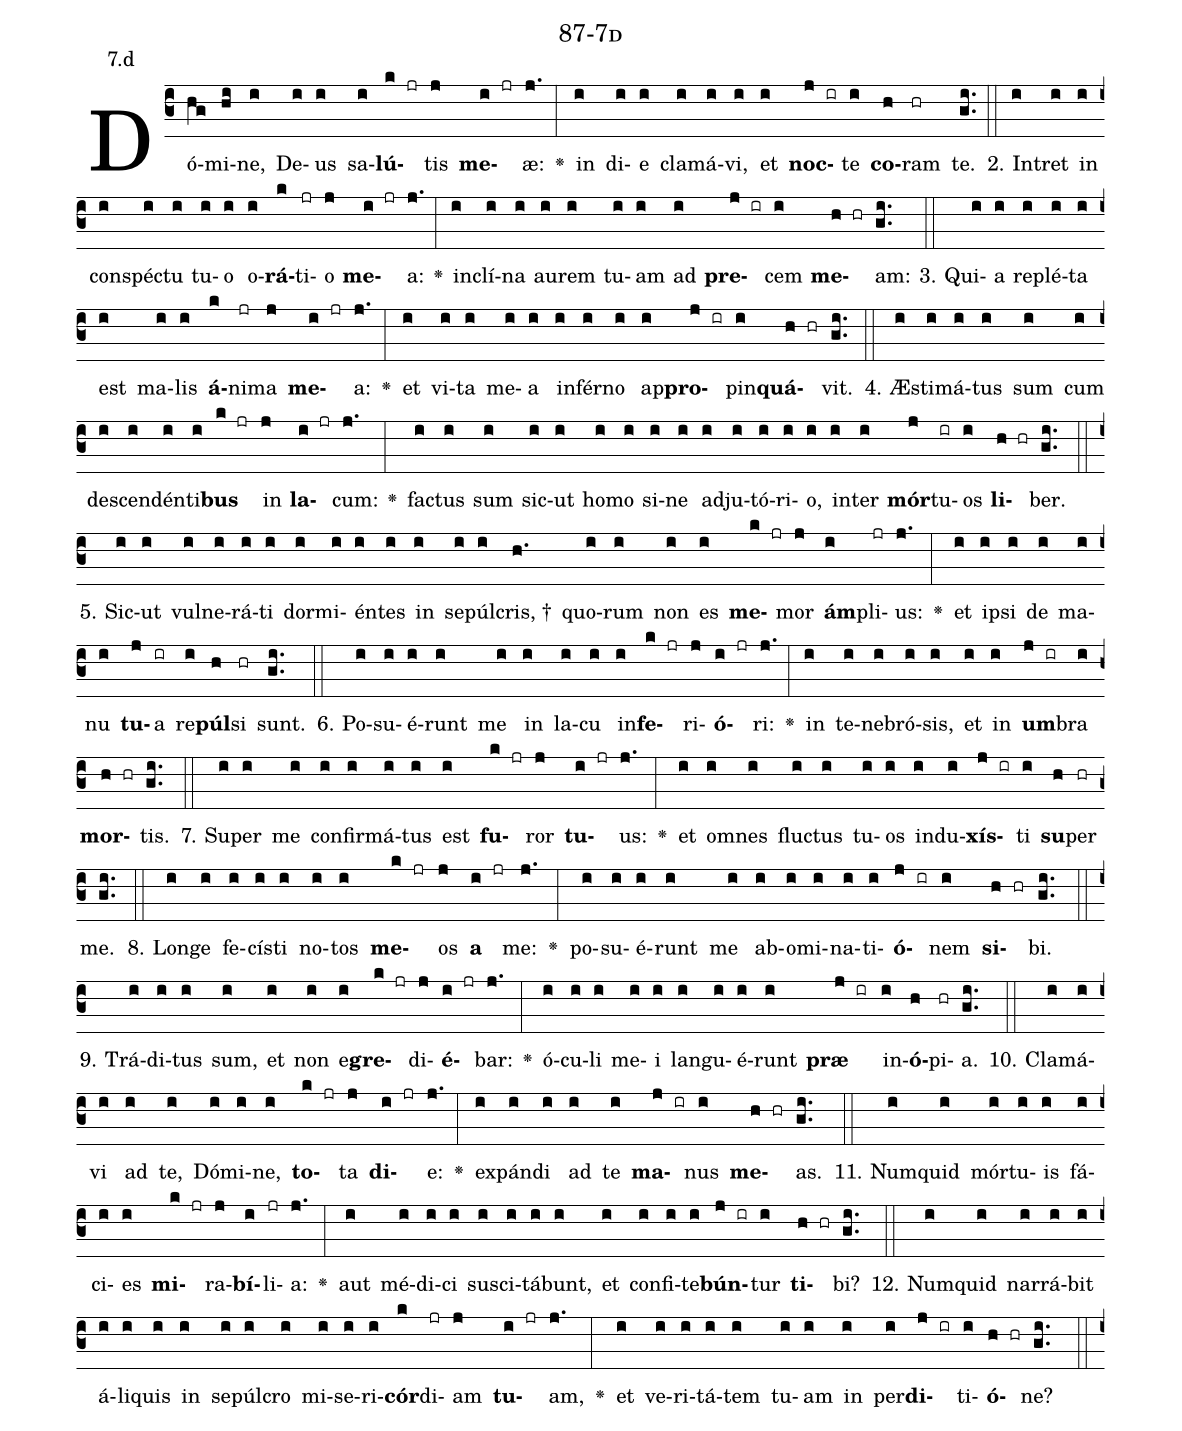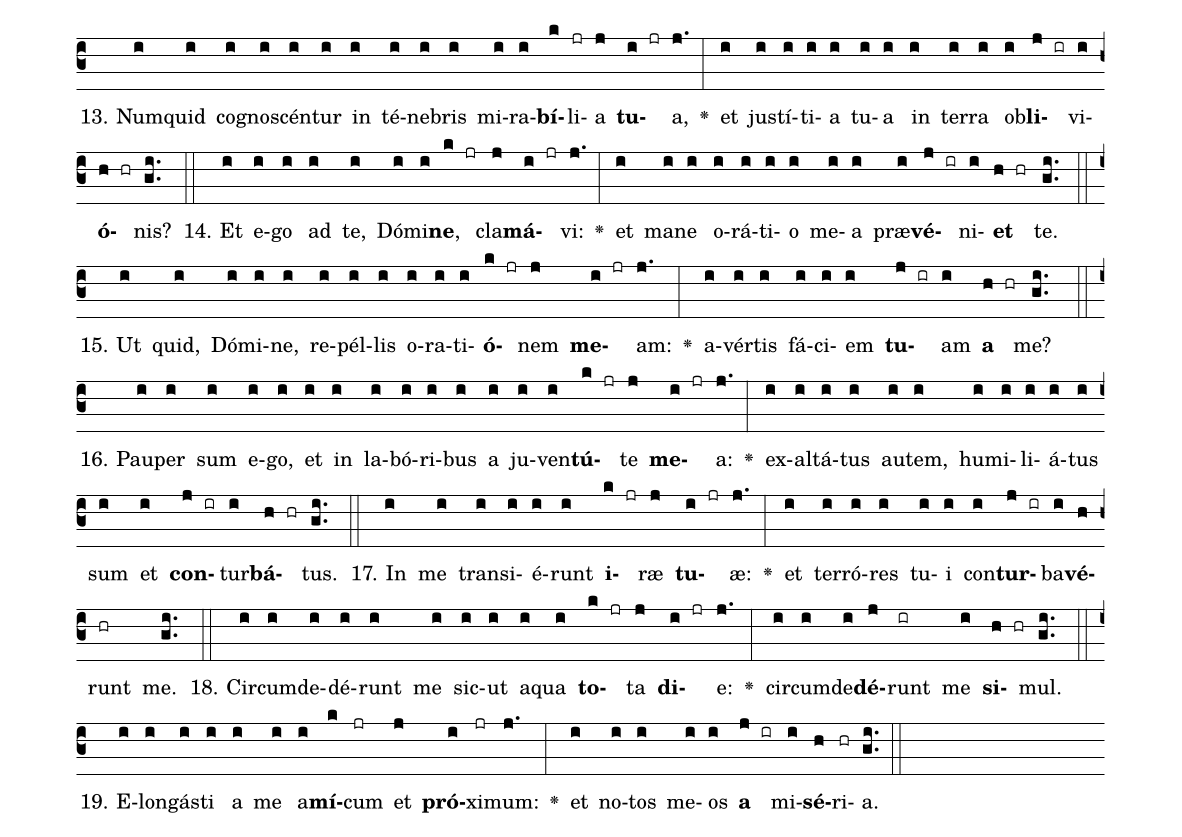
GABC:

name: 87-7d;
annotation: 7.d;
%%
(c3)Dó(hg)mi(hi)ne,(i) De(i)us(i) sa(i)<b>lú</b>(k jr)tis(j) <b>me</b>(i jr)æ:(j.) <v>\greheightstar</v>(:) in(i) di(i)e(i) cla(i)má(i)vi,(i) et(i) <b>noc</b>(j ir)te(i) <b>co</b>(h)ram(hr) te.(gi..) (::)
2. In(i)tret(i) in(i) con(i)spéc(i)tu(i) tu(i)o(i) o(i)<b>rá</b>(k)ti(jr)o(j) <b>me</b>(i jr)a:(j.) <v>\greheightstar</v>(:) in(i)clí(i)na(i) au(i)rem(i) tu(i)am(i) ad(i) <b>pre</b>(j ir)cem(i) <b>me</b>(h hr)am:(gi..) (::)
3. Qui(i)a(i) re(i)plé(i)ta(i) est(i) ma(i)lis(i) <b>á</b>(k)ni(jr)ma(j) <b>me</b>(i jr)a:(j.) <v>\greheightstar</v>(:) et(i) vi(i)ta(i) me(i)a(i) in(i)fér(i)no(i) ap(i)<b>pro</b>(j ir)pin(i)<b>quá</b>(h hr)vit.(gi..) (::)
4. Æs(i)ti(i)má(i)tus(i) sum(i) cum(i) de(i)scen(i)dén(i)ti(i)<b>bus</b>(k jr) in(j) <b>la</b>(i jr)cum:(j.) <v>\greheightstar</v>(:) fac(i)tus(i) sum(i) sic(i)ut(i) ho(i)mo(i) si(i)ne(i) ad(i)ju(i)tó(i)ri(i)o,(i) in(i)ter(i) <b>mór</b>(j)tu(ir)os(i) <b>li</b>(h hr)ber.(gi..) (::)
5. Sic(i)ut(i) vul(i)ne(i)rá(i)ti(i) dor(i)mi(i)én(i)tes(i) in(i) se(i)púl(i)cris, †(h.) quo(i)rum(i) non(i) es(i) <b>me</b>(k jr)mor(j) <b>ám</b>(i)pli(jr)us:(j.) <v>\greheightstar</v>(:) et(i) ip(i)si(i) de(i) ma(i)nu(i) <b>tu</b>(j)a(ir) re(i)<b>púl</b>(h)si(hr) sunt.(gi..) (::)
6. Po(i)su(i)é(i)runt(i) me(i) in(i) la(i)cu(i) in(i)<b>fe</b>(k jr)ri(j)<b>ó</b>(i jr)ri:(j.) <v>\greheightstar</v>(:) in(i) te(i)ne(i)bró(i)sis,(i) et(i) in(i) <b>um</b>(j ir)bra(i) <b>mor</b>(h hr)tis.(gi..) (::)
7. Su(i)per(i) me(i) con(i)fir(i)má(i)tus(i) est(i) <b>fu</b>(k jr)ror(j) <b>tu</b>(i jr)us:(j.) <v>\greheightstar</v>(:) et(i) om(i)nes(i) fluc(i)tus(i) tu(i)os(i) in(i)du(i)<b>xís</b>(j ir)ti(i) <b>su</b>(h)per(hr) me.(gi..) (::)
8. Lon(i)ge(i) fe(i)cís(i)ti(i) no(i)tos(i) <b>me</b>(k jr)os(j) <b>a</b>(i jr) me:(j.) <v>\greheightstar</v>(:) po(i)su(i)é(i)runt(i) me(i) ab(i)o(i)mi(i)na(i)ti(i)<b>ó</b>(j ir)nem(i) <b>si</b>(h hr)bi.(gi..) (::)
9. Trá(i)di(i)tus(i) sum,(i) et(i) non(i) e(i)<b>gre</b>(k jr)di(j)<b>é</b>(i jr)bar:(j.) <v>\greheightstar</v>(:) ó(i)cu(i)li(i) me(i)i(i) lan(i)gu(i)é(i)runt(i) <b>præ</b>(j ir) in(i)<b>ó</b>(h)pi(hr)a.(gi..) (::)
10. Cla(i)má(i)vi(i) ad(i) te,(i) Dó(i)mi(i)ne,(i) <b>to</b>(k jr)ta(j) <b>di</b>(i jr)e:(j.) <v>\greheightstar</v>(:) ex(i)pán(i)di(i) ad(i) te(i) <b>ma</b>(j ir)nus(i) <b>me</b>(h hr)as.(gi..) (::)
11. Num(i)quid(i) mór(i)tu(i)is(i) fá(i)ci(i)es(i) <b>mi</b>(k jr)ra(j)<b>bí</b>(i)li(jr)a:(j.) <v>\greheightstar</v>(:) aut(i) mé(i)di(i)ci(i) su(i)sci(i)tá(i)bunt,(i) et(i) con(i)fi(i)te(i)<b>bún</b>(j ir)tur(i) <b>ti</b>(h hr)bi?(gi..) (::)
12. Num(i)quid(i) nar(i)rá(i)bit(i) á(i)li(i)quis(i) in(i) se(i)púl(i)cro(i) mi(i)se(i)ri(i)<b>cór</b>(k)di(jr)am(j) <b>tu</b>(i jr)am,(j.) <v>\greheightstar</v>(:) et(i) ve(i)ri(i)tá(i)tem(i) tu(i)am(i) in(i) per(i)<b>di</b>(j ir)ti(i)<b>ó</b>(h hr)ne?(gi..) (::)
13. Num(i)quid(i) co(i)gno(i)scén(i)tur(i) in(i) té(i)ne(i)bris(i) mi(i)ra(i)<b>bí</b>(k)li(jr)a(j) <b>tu</b>(i jr)a,(j.) <v>\greheightstar</v>(:) et(i) jus(i)tí(i)ti(i)a(i) tu(i)a(i) in(i) ter(i)ra(i) ob(i)<b>li</b>(j ir)vi(i)<b>ó</b>(h hr)nis?(gi..) (::)
14. Et(i) e(i)go(i) ad(i) te,(i) Dó(i)mi(i)<b>ne</b>,(k jr) cla(j)<b>má</b>(i jr)vi:(j.) <v>\greheightstar</v>(:) et(i) ma(i)ne(i) o(i)rá(i)ti(i)o(i) me(i)a(i) præ(i)<b>vé</b>(j ir)ni(i)<b>et</b>(h hr) te.(gi..) (::)
15. Ut(i) quid,(i) Dó(i)mi(i)ne,(i) re(i)pél(i)lis(i) o(i)ra(i)ti(i)<b>ó</b>(k jr)nem(j) <b>me</b>(i jr)am:(j.) <v>\greheightstar</v>(:) a(i)vér(i)tis(i) fá(i)ci(i)em(i) <b>tu</b>(j ir)am(i) <b>a</b>(h hr) me?(gi..) (::)
16. Pau(i)per(i) sum(i) e(i)go,(i) et(i) in(i) la(i)bó(i)ri(i)bus(i) a(i) ju(i)ven(i)<b>tú</b>(k jr)te(j) <b>me</b>(i jr)a:(j.) <v>\greheightstar</v>(:) ex(i)al(i)tá(i)tus(i) au(i)tem,(i) hu(i)mi(i)li(i)á(i)tus(i) sum(i) et(i) <b>con</b>(j ir)tur(i)<b>bá</b>(h hr)tus.(gi..) (::)
17. In(i) me(i) trans(i)i(i)é(i)runt(i) <b>i</b>(k jr)ræ(j) <b>tu</b>(i jr)æ:(j.) <v>\greheightstar</v>(:) et(i) ter(i)ró(i)res(i) tu(i)i(i) con(i)<b>tur</b>(j ir)ba(i)<b>vé</b>(h)runt(hr) me.(gi..) (::)
18. Cir(i)cum(i)de(i)dé(i)runt(i) me(i) sic(i)ut(i) a(i)qua(i) <b>to</b>(k jr)ta(j) <b>di</b>(i jr)e:(j.) <v>\greheightstar</v>(:) cir(i)cum(i)de(i)<b>dé</b>(j)runt(ir) me(i) <b>si</b>(h hr)mul.(gi..) (::)
19. E(i)lon(i)gás(i)ti(i) a(i) me(i) a(i)<b>mí</b>(k)cum(jr) et(j) <b>pró</b>(i)xi(jr)mum:(j.) <v>\greheightstar</v>(:) et(i) no(i)tos(i) me(i)os(i) <b>a</b>(j ir) mi(i)<b>sé</b>(h)ri(hr)a.(gi..) (::)
